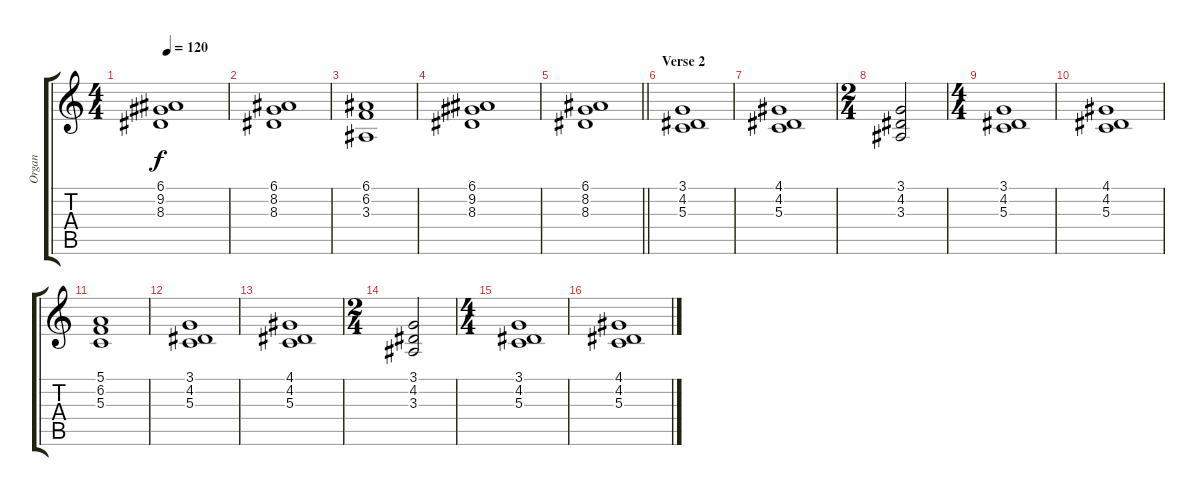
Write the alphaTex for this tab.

\track ("Organ" "Organ") {instrument drawbarorgan}
\staff {score tabs}
\tuning (E4 B3 G3 D3 A2 E2) {hide}
\ts (4 4)
\tempo 120
\clef g2
\ks c
(6.1 9.2 8.3).1{dy f} |
(6.1 8.2 8.3).1 |
(6.1 6.2 3.3).1 |
(6.1 9.2 8.3).1 |
\barLineRight lightlight
(6.1 8.2 8.3).1 |
\section ("" "Verse 2")
(3.1 4.2 5.3).1 |
(4.1 4.2 5.3).1 |
\ts (2 4)
(3.1 4.2 3.3).2 |
\ts (4 4)
(3.1 4.2 5.3).1 |
(4.1 4.2 5.3).1 |
(5.1 6.2 5.3).1 |
(3.1 4.2 5.3).1 |
(4.1 4.2 5.3).1 |
\ts (2 4)
(3.1 4.2 3.3).2 |
\ts (4 4)
(3.1 4.2 5.3).1 |
(4.1 4.2 5.3).1
